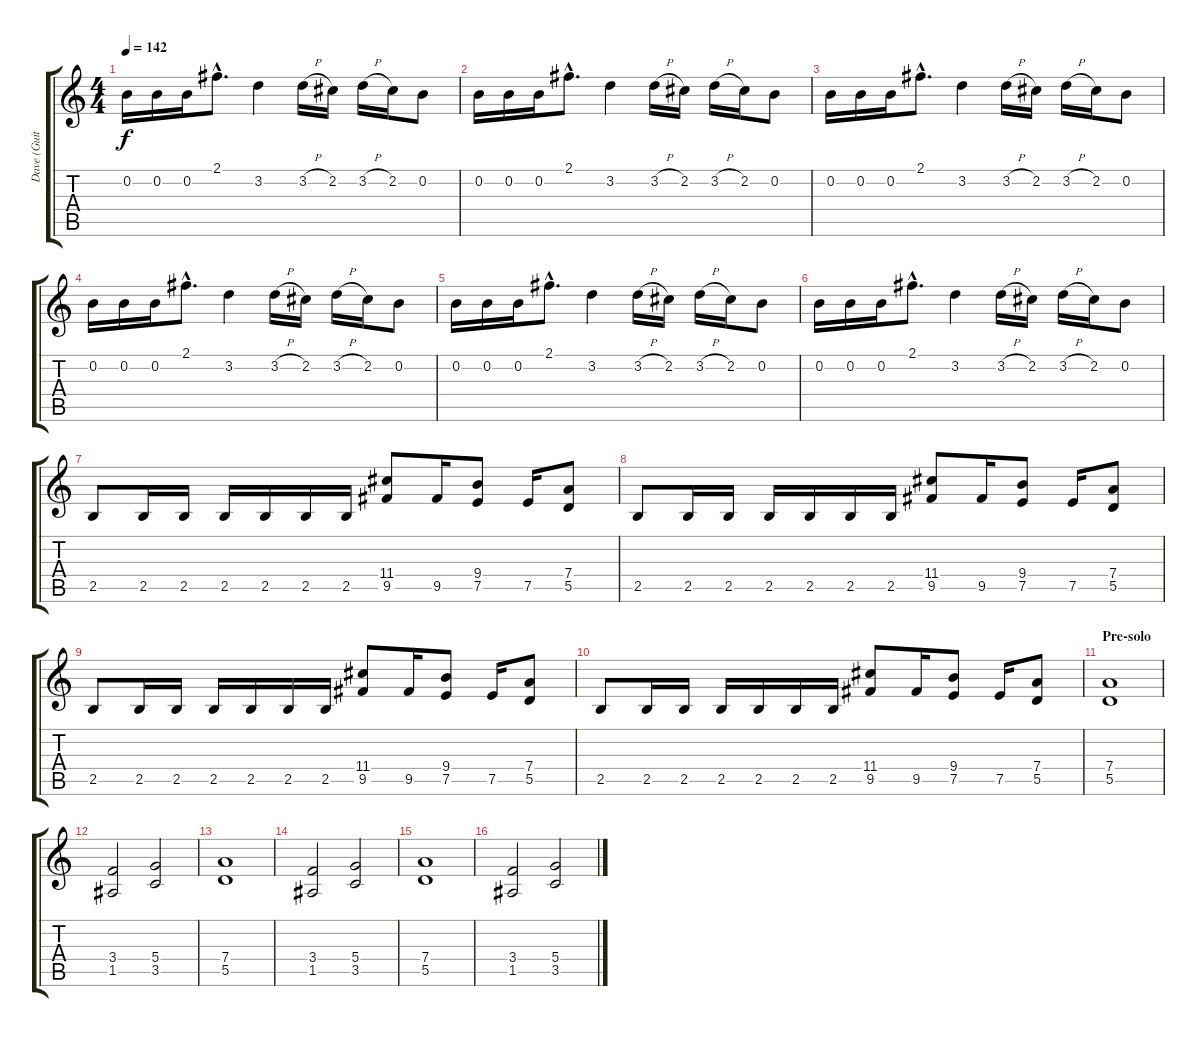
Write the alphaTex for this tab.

\track ("Dave (Guitar)" "Dave (Guit") {instrument overdrivenguitar}
\staff {score tabs}
\tuning (E4 B3 G3 D3 A2 E2) {hide}
\ts (4 4)
\tempo 142
\clef g2
\ks c
0.2.16{dy f} 0.2.16 0.2.16 2.1{hac}.8{d} 3.2.4 3.2{h}.16 2.2.16 3.2{h}.16 2.2.16 0.2.8 |
0.2.16 0.2.16 0.2.16 2.1{hac}.8{d} 3.2.4 3.2{h}.16 2.2.16 3.2{h}.16 2.2.16 0.2.8 |
0.2.16 0.2.16 0.2.16 2.1{hac}.8{d} 3.2.4 3.2{h}.16 2.2.16 3.2{h}.16 2.2.16 0.2.8 |
0.2.16 0.2.16 0.2.16 2.1{hac}.8{d} 3.2.4 3.2{h}.16 2.2.16 3.2{h}.16 2.2.16 0.2.8 |
0.2.16 0.2.16 0.2.16 2.1{hac}.8{d} 3.2.4 3.2{h}.16 2.2.16 3.2{h}.16 2.2.16 0.2.8 |
0.2.16 0.2.16 0.2.16 2.1{hac}.8{d} 3.2.4 3.2{h}.16 2.2.16 3.2{h}.16 2.2.16 0.2.8 |
2.5.8 2.5.16 2.5.16 2.5.16 2.5.16 2.5.16 2.5.16 (11.4 9.5).8 9.5.16 (9.4 7.5).8 7.5.16 (7.4 5.5).8 |
2.5.8 2.5.16 2.5.16 2.5.16 2.5.16 2.5.16 2.5.16 (11.4 9.5).8 9.5.16 (9.4 7.5).8 7.5.16 (7.4 5.5).8 |
2.5.8 2.5.16 2.5.16 2.5.16 2.5.16 2.5.16 2.5.16 (11.4 9.5).8 9.5.16 (9.4 7.5).8 7.5.16 (7.4 5.5).8 |
2.5.8 2.5.16 2.5.16 2.5.16 2.5.16 2.5.16 2.5.16 (11.4 9.5).8 9.5.16 (9.4 7.5).8 7.5.16 (7.4 5.5).8 |
\section ("" "Pre-solo")
(7.4 5.5).1 |
(3.4 1.5).2 (5.4 3.5).2 |
(7.4 5.5).1 |
(3.4 1.5).2 (5.4 3.5).2 |
(7.4 5.5).1 |
(3.4 1.5).2 (5.4 3.5).2
